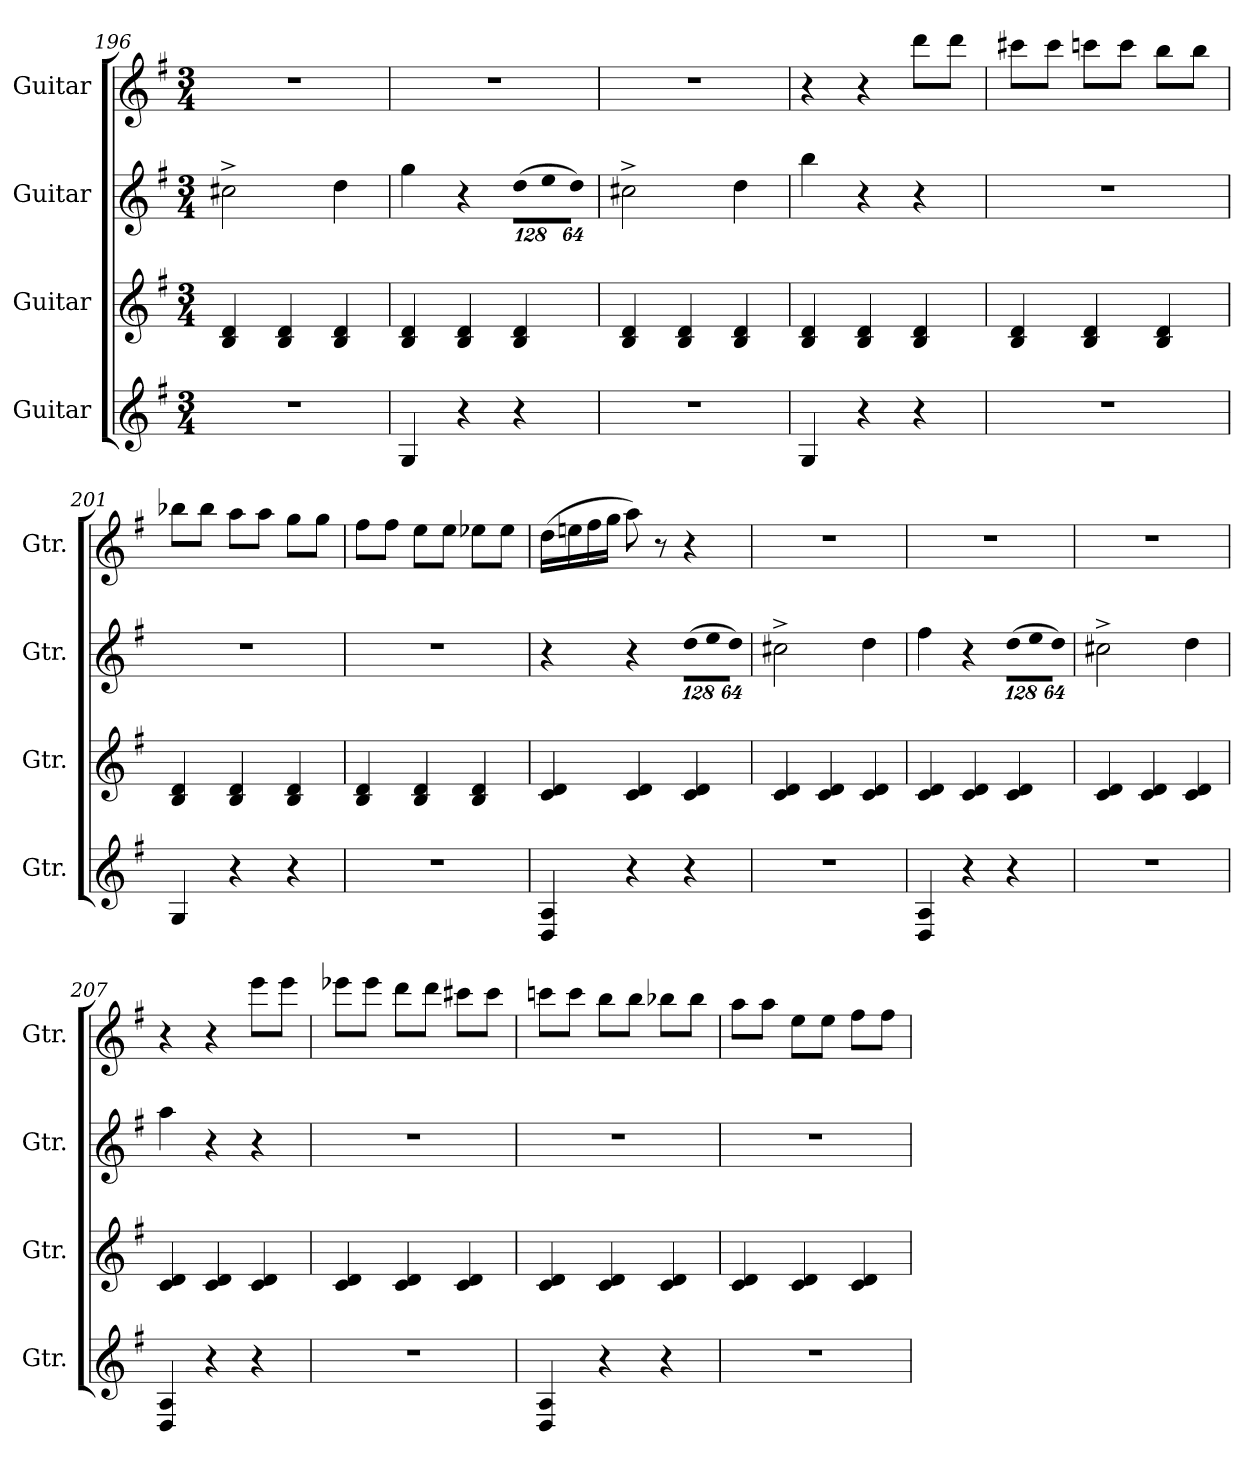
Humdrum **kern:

**kern	**kern	**kern	**kern
*part4	*part3	*part2	*part1
*staff4	*staff3	*staff2	*staff1
*I"Guitar	*I"Guitar	*I"Guitar	*I"Guitar
*I'Gtr.	*I'Gtr.	*I'Gtr.	*I'Gtr.
*clefG2	*clefG2	*clefG2	*clefG2
*ITrd7c12	*ITrd7c12	*ITrd7c12	*ITrd7c12
*k[f#]	*k[f#]	*k[f#]	*k[f#]
*G:	*G:	*G:	*G:
*M3/4	*M3/4	*M3/4	*M3/4
=196	=196	=196	=196
!LO:N:vis=1	!	!	!LO:N:vis=1
2.r	4BBi/ 4Di	2c#X^i\	2.r
.	4BBi/ 4Di	.	.
.	4BBi/ 4Di	4di\	.
=197	=197	=197	=197
!	!	!	!LO:N:vis=1
4GGi/	4BBi/ 4Di	4gi\	2.r
4r	4BBi/ 4Di	4r	.
*	*	*Xbrackettup	*
!	!	!LO:N:vis=8	!
4r	4BBi/ 4Di	(1024%85di\L	.
!	!	!LO:N:vis=8	!
.	.	1024%85ei\	.
!	!	!LO:N:vis=8	!
.	.	512%43di\J)	.
=198	=198	=198	=198
!LO:N:vis=1	!	!	!LO:N:vis=1
2.r	4BBi/ 4Di	2c#X^i\	2.r
.	4BBi/ 4Di	.	.
.	4BBi/ 4Di	4di\	.
=199	=199	=199	=199
4GGi/	4BBi/ 4Di	4bi\	4r
4r	4BBi/ 4Di	4r	4r
4r	4BBi/ 4Di	4r	8ddi\L
.	.	.	8ddi\J
!!LO:LB:g=z
=200	=200	=200	=200
!LO:N:vis=1	!	!LO:N:vis=1	!
2.r	4BBi/ 4Di	2.r	8cc#Xi\L
.	.	.	8cc#i\J
.	4BBi/ 4Di	.	8ccni\L
.	.	.	8cci\J
.	4BBi/ 4Di	.	8bi\L
.	.	.	8bi\J
=201	=201	=201	=201
!	!	!LO:N:vis=1	!
4GGi/	4BBi/ 4Di	2.r	8b-Xi\L
.	.	.	8b-i\J
4r	4BBi/ 4Di	.	8ai\L
.	.	.	8ai\J
4r	4BBi/ 4Di	.	8gi\L
.	.	.	8gi\J
=202	=202	=202	=202
!LO:N:vis=1	!	!LO:N:vis=1	!
2.r	4BBi/ 4Di	2.r	8f#i\L
.	.	.	8f#i\J
.	4BBi/ 4Di	.	8ei\L
.	.	.	8ei\J
.	4BBi/ 4Di	.	8e-Xi\L
.	.	.	8e-i\J
=203	=203	=203	=203
4DDi/ 4AAi	4Ci/ 4Di	4r	(16di\LL
.	.	.	16eni\
.	.	.	16f#i\
.	.	.	16gi\JJ
4r	4Ci/ 4Di	4r	8ai\)
.	.	.	8r
!	!	!LO:N:vis=8	!
4r	4Ci/ 4Di	(1024%85di\L	4r
!	!	!LO:N:vis=8	!
.	.	1024%85ei\	.
!	!	!LO:N:vis=8	!
.	.	512%43di\J)	.
=204	=204	=204	=204
!LO:N:vis=1	!	!	!LO:N:vis=1
2.r	4Ci/ 4Di	2c#X^i\	2.r
.	4Ci/ 4Di	.	.
.	4Ci/ 4Di	4di\	.
!!LO:LB:g=z
=205	=205	=205	=205
!	!	!	!LO:N:vis=1
4DDi/ 4AAi	4Ci/ 4Di	4f#i\	2.r
4r	4Ci/ 4Di	4r	.
!	!	!LO:N:vis=8	!
4r	4Ci/ 4Di	(1024%85di\L	.
!	!	!LO:N:vis=8	!
.	.	1024%85ei\	.
!	!	!LO:N:vis=8	!
.	.	512%43di\J)	.
=206	=206	=206	=206
!LO:N:vis=1	!	!	!LO:N:vis=1
2.r	4Ci/ 4Di	2c#X^i\	2.r
.	4Ci/ 4Di	.	.
.	4Ci/ 4Di	4di\	.
=207	=207	=207	=207
4DDi/ 4AAi	4Ci/ 4Di	4ai\	4r
4r	4Ci/ 4Di	4r	4r
4r	4Ci/ 4Di	4r	8eei\L
.	.	.	8eei\J
=208	=208	=208	=208
!LO:N:vis=1	!	!LO:N:vis=1	!
2.r	4Ci/ 4Di	2.r	8ee-Xi\L
.	.	.	8ee-i\J
.	4Ci/ 4Di	.	8ddi\L
.	.	.	8ddi\J
.	4Ci/ 4Di	.	8cc#Xi\L
.	.	.	8cc#i\J
=209	=209	=209	=209
!	!	!LO:N:vis=1	!
4DDi/ 4AAi	4Ci/ 4Di	2.r	8ccni\L
.	.	.	8cci\J
4r	4Ci/ 4Di	.	8bi\L
.	.	.	8bi\J
4r	4Ci/ 4Di	.	8b-Xi\L
.	.	.	8b-i\J
=210	=210	=210	=210
!LO:N:vis=1	!	!LO:N:vis=1	!
2.r	4Ci/ 4Di	2.r	8ai\L
.	.	.	8ai\J
.	4Ci/ 4Di	.	8ei\L
.	.	.	8ei\J
.	4Ci/ 4Di	.	8f#i\L
.	.	.	8f#i\J
=	=	=	=
*-	*-	*-	*-
